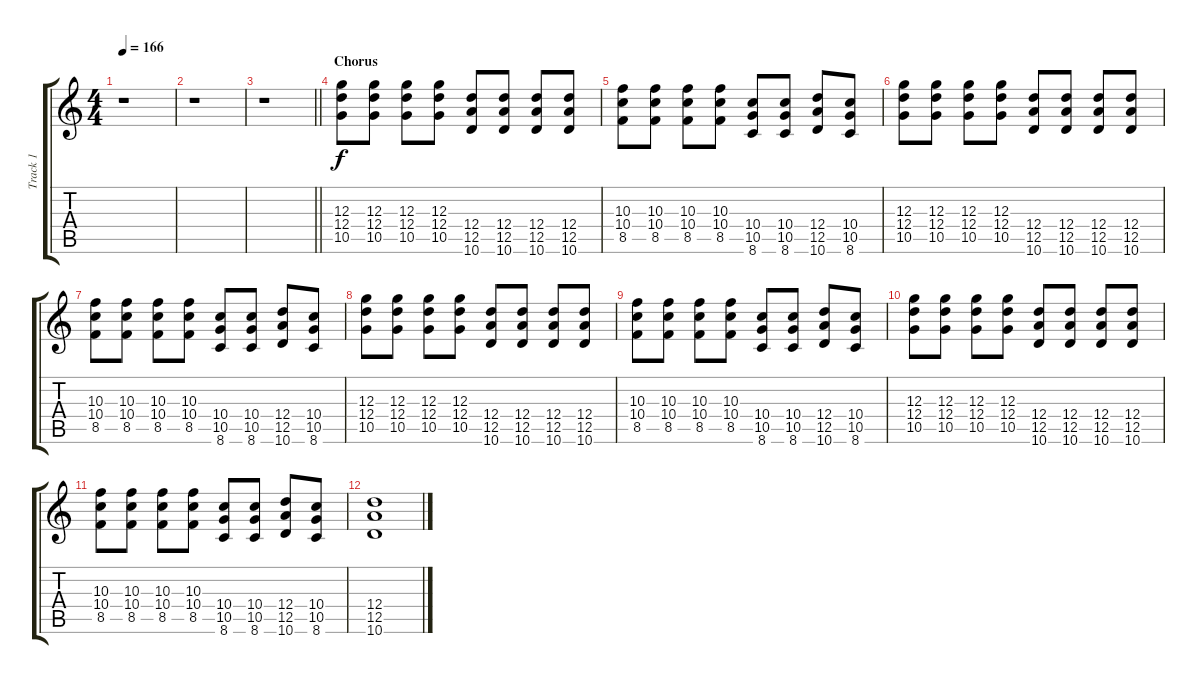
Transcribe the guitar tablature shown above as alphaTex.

\track ("Track 1" "Track 1") {instrument overdrivenguitar}
\staff {score tabs}
\tuning (E4 B3 G3 D3 A2 E2) {hide}
\ts (4 4)
\tempo 166
\clef g2
\ks c
r.1{dy f} |
r.1 |
\barLineRight lightlight
r.1 |
\section ("" "Chorus")
(12.3 12.4 10.5).8 (12.3 12.4 10.5).8 (12.3 12.4 10.5).8 (12.3 12.4 10.5).8 (12.4 12.5 10.6).8 (12.4 12.5 10.6).8 (12.4 12.5 10.6).8 (12.4 12.5 10.6).8 |
(10.3 10.4 8.5).8 (10.3 10.4 8.5).8 (10.3 10.4 8.5).8 (10.3 10.4 8.5).8 (10.4 10.5 8.6).8 (10.4 10.5 8.6).8 (12.4 12.5 10.6).8 (10.4 10.5 8.6).8 |
(12.3 12.4 10.5).8 (12.3 12.4 10.5).8 (12.3 12.4 10.5).8 (12.3 12.4 10.5).8 (12.4 12.5 10.6).8 (12.4 12.5 10.6).8 (12.4 12.5 10.6).8 (12.4 12.5 10.6).8 |
(10.3 10.4 8.5).8 (10.3 10.4 8.5).8 (10.3 10.4 8.5).8 (10.3 10.4 8.5).8 (10.4 10.5 8.6).8 (10.4 10.5 8.6).8 (12.4 12.5 10.6).8 (10.4 10.5 8.6).8 |
(12.3 12.4 10.5).8 (12.3 12.4 10.5).8 (12.3 12.4 10.5).8 (12.3 12.4 10.5).8 (12.4 12.5 10.6).8 (12.4 12.5 10.6).8 (12.4 12.5 10.6).8 (12.4 12.5 10.6).8 |
(10.3 10.4 8.5).8 (10.3 10.4 8.5).8 (10.3 10.4 8.5).8 (10.3 10.4 8.5).8 (10.4 10.5 8.6).8 (10.4 10.5 8.6).8 (12.4 12.5 10.6).8 (10.4 10.5 8.6).8 |
(12.3 12.4 10.5).8 (12.3 12.4 10.5).8 (12.3 12.4 10.5).8 (12.3 12.4 10.5).8 (12.4 12.5 10.6).8 (12.4 12.5 10.6).8 (12.4 12.5 10.6).8 (12.4 12.5 10.6).8 |
(10.3 10.4 8.5).8 (10.3 10.4 8.5).8 (10.3 10.4 8.5).8 (10.3 10.4 8.5).8 (10.4 10.5 8.6).8 (10.4 10.5 8.6).8 (12.4 12.5 10.6).8 (10.4 10.5 8.6).8 |
(12.4 12.5 10.6).1
